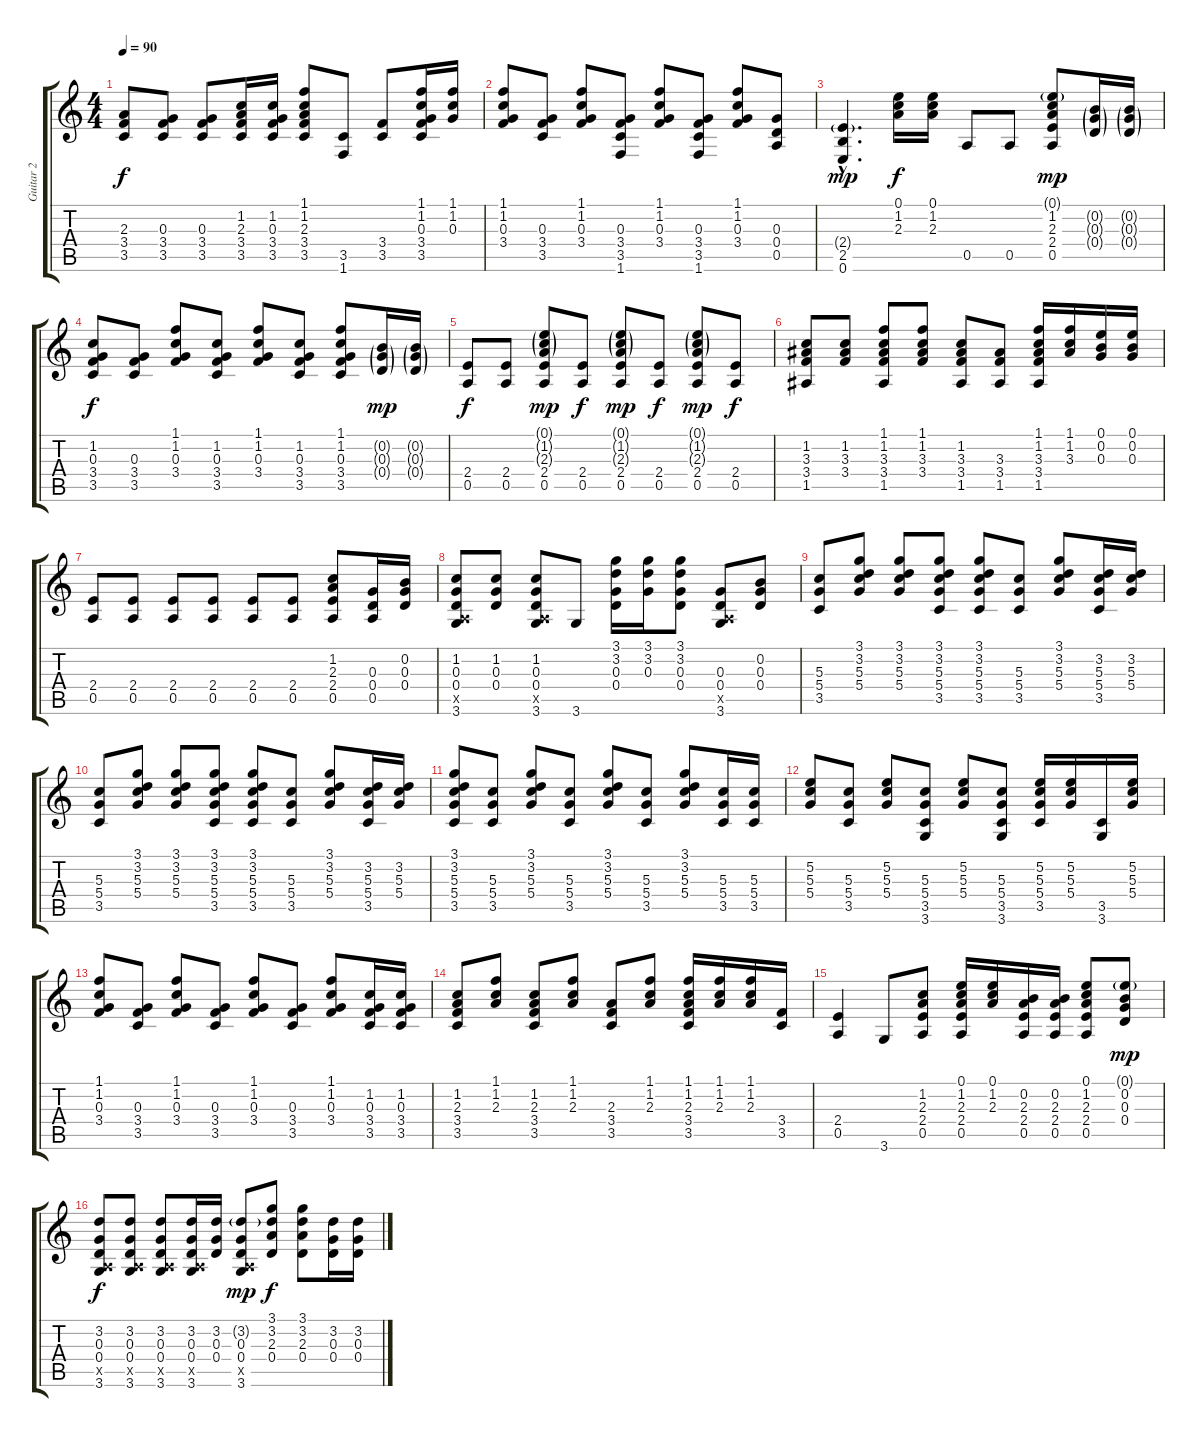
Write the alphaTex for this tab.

\track ("Guitar 2" "Guitar 2") {instrument acousticguitarsteel}
\staff {score tabs}
\tuning (E4 B3 G3 D3 A2 E2) {hide}
\ts (4 4)
\tempo 90
\clef g2
\ks c
(2.3 3.4 3.5).8{dy f} (0.3 3.4 3.5).8 (0.3 3.4 3.5).8 (1.2 2.3 3.4 3.5).16 (1.2 0.3 3.4 3.5).16 (1.1 1.2 2.3 3.4 3.5).8 (3.5 1.6).8 (3.4 3.5).8 (1.1 1.2 0.3 3.4 3.5).16 (1.1 1.2 0.3).16 |
(1.1 1.2 0.3 3.4).8 (0.3 3.4 3.5).8 (1.1 1.2 0.3 3.4).8 (0.3 3.4 3.5 1.6).8 (1.1 1.2 0.3 3.4).8 (0.3 3.4 3.5 1.6).8 (1.1 1.2 0.3 3.4).8 (0.3 0.4 0.5).8 |
(2.4{g hac} 2.5{hac} 0.6{hac}).4{d dy mp} (0.1 1.2 2.3).16{dy f} (0.1 1.2 2.3).16 0.5.8 0.5.8 (0.1{g} 1.2 2.3 2.4 0.5).8{dy mp} (0.2{g} 0.3{g} 0.4{g}).16 (0.2{g} 0.3{g} 0.4{g}).16 |
(1.2 0.3 3.4 3.5).8{dy f} (0.3 3.4 3.5).8 (1.1 1.2 0.3 3.4).8 (1.2 0.3 3.4 3.5).8 (1.1 1.2 0.3 3.4).8 (1.2 0.3 3.4 3.5).8 (1.1 1.2 0.3 3.4 3.5).8 (0.2{g} 0.3{g} 0.4{g}).16{dy mp} (0.2{g} 0.3{g} 0.4{g}).16 |
(2.4 0.5).8{dy f} (2.4 0.5).8 (0.1{g} 1.2{g} 2.3{g} 2.4 0.5).8{dy mp} (2.4 0.5).8{dy f} (0.1{g} 1.2{g} 2.3{g} 2.4 0.5).8{dy mp} (2.4 0.5).8{dy f} (0.1{g} 1.2{g} 2.3{g} 2.4 0.5).8{dy mp} (2.4 0.5).8{dy f} |
(1.2 3.3 3.4 1.5).8 (1.2 3.3 3.4).8 (1.1 1.2 3.3 3.4 1.5).8 (1.1 1.2 3.3 3.4).8 (1.2 3.3 3.4 1.5).8 (3.3 3.4 1.5).8 (1.1 1.2 3.3 3.4 1.5).16 (1.1 1.2 3.3).16 (0.1 0.2 0.3).16 (0.1 0.2 0.3).16 |
(2.4 0.5).8 (2.4 0.5).8 (2.4 0.5).8 (2.4 0.5).8 (2.4 0.5).8 (2.4 0.5).8 (1.2 2.3 2.4 0.5).8 (0.3 0.4 0.5).16 (0.2 0.3 0.4).16 |
(1.2 0.3 0.4 0.5{x} 3.6).8 (1.2 0.3 0.4).8 (1.2 0.3 0.4 0.5{x} 3.6).8 3.6.8 (3.1 3.2 0.3 0.4).16 (3.1 3.2 0.3).16 (3.1 3.2 0.3 0.4).8 (0.3 0.4 0.5{x} 3.6).8 (0.2 0.3 0.4).8 |
(5.3 5.4 3.5).8 (3.1 3.2 5.3 5.4).8 (3.1 3.2 5.3 5.4).8 (3.1 3.2 5.3 5.4 3.5).8 (3.1 3.2 5.3 5.4 3.5).8 (5.3 5.4 3.5).8 (3.1 3.2 5.3 5.4).8 (3.2 5.3 5.4 3.5).16 (3.2 5.3 5.4).16 |
(5.3 5.4 3.5).8 (3.1 3.2 5.3 5.4).8 (3.1 3.2 5.3 5.4).8 (3.1 3.2 5.3 5.4 3.5).8 (3.1 3.2 5.3 5.4 3.5).8 (5.3 5.4 3.5).8 (3.1 3.2 5.3 5.4).8 (3.2 5.3 5.4 3.5).16 (3.2 5.3 5.4).16 |
(3.1 3.2 5.3 5.4 3.5).8 (5.3 5.4 3.5).8 (3.1 3.2 5.3 5.4).8 (5.3 5.4 3.5).8 (3.1 3.2 5.3 5.4).8 (5.3 5.4 3.5).8 (3.1 3.2 5.3 5.4).8 (5.3 5.4 3.5).16 (5.3 5.4 3.5).16 |
(5.2 5.3 5.4).8 (5.3 5.4 3.5).8 (5.2 5.3 5.4).8 (5.3 5.4 3.5 3.6).8 (5.2 5.3 5.4).8 (5.3 5.4 3.5 3.6).8 (5.2 5.3 5.4 3.5).16 (5.2 5.3 5.4).16 (3.5 3.6).16 (5.2 5.3 5.4).16 |
(1.1 1.2 0.3 3.4).8 (0.3 3.4 3.5).8 (1.1 1.2 0.3 3.4).8 (0.3 3.4 3.5).8 (1.1 1.2 0.3 3.4).8 (0.3 3.4 3.5).8 (1.1 1.2 0.3 3.4).8 (1.2 0.3 3.4 3.5).16 (1.2 0.3 3.4 3.5).16 |
(1.2 2.3 3.4 3.5).8 (1.1 1.2 2.3).8 (1.2 2.3 3.4 3.5).8 (1.1 1.2 2.3).8 (2.3 3.4 3.5).8 (1.1 1.2 2.3).8 (1.1 1.2 2.3 3.4 3.5).16 (1.1 1.2 2.3).16 (1.1 1.2 2.3).16 (3.4 3.5).16 |
(2.4 0.5).4 3.6.8 (1.2 2.3 2.4 0.5).8 (0.1 1.2 2.3 2.4 0.5).16 (0.1 1.2 2.3).16 (0.2 2.3 2.4 0.5).16 (0.2 2.3 2.4 0.5).16 (0.1 1.2 2.3 2.4 0.5).8 (0.1{g} 0.2 0.3 0.4).8{dy mp} |
(3.2 0.3 0.4 0.5{x} 3.6).8{dy f} (3.2 0.3 0.4 0.5{x} 3.6).8 (3.2 0.3 0.4 0.5{x} 3.6).8 (3.2 0.3 0.4 0.5{x} 3.6).16 (3.2 0.3 0.4).16 (3.2{g} 0.3 0.4 0.5{x} 3.6).8{dy mp} (3.1 3.2 2.3 0.4).8{dy f} (3.1 3.2 2.3 0.4).8 (3.2 0.3 0.4).16 (3.2 0.3 0.4).16
